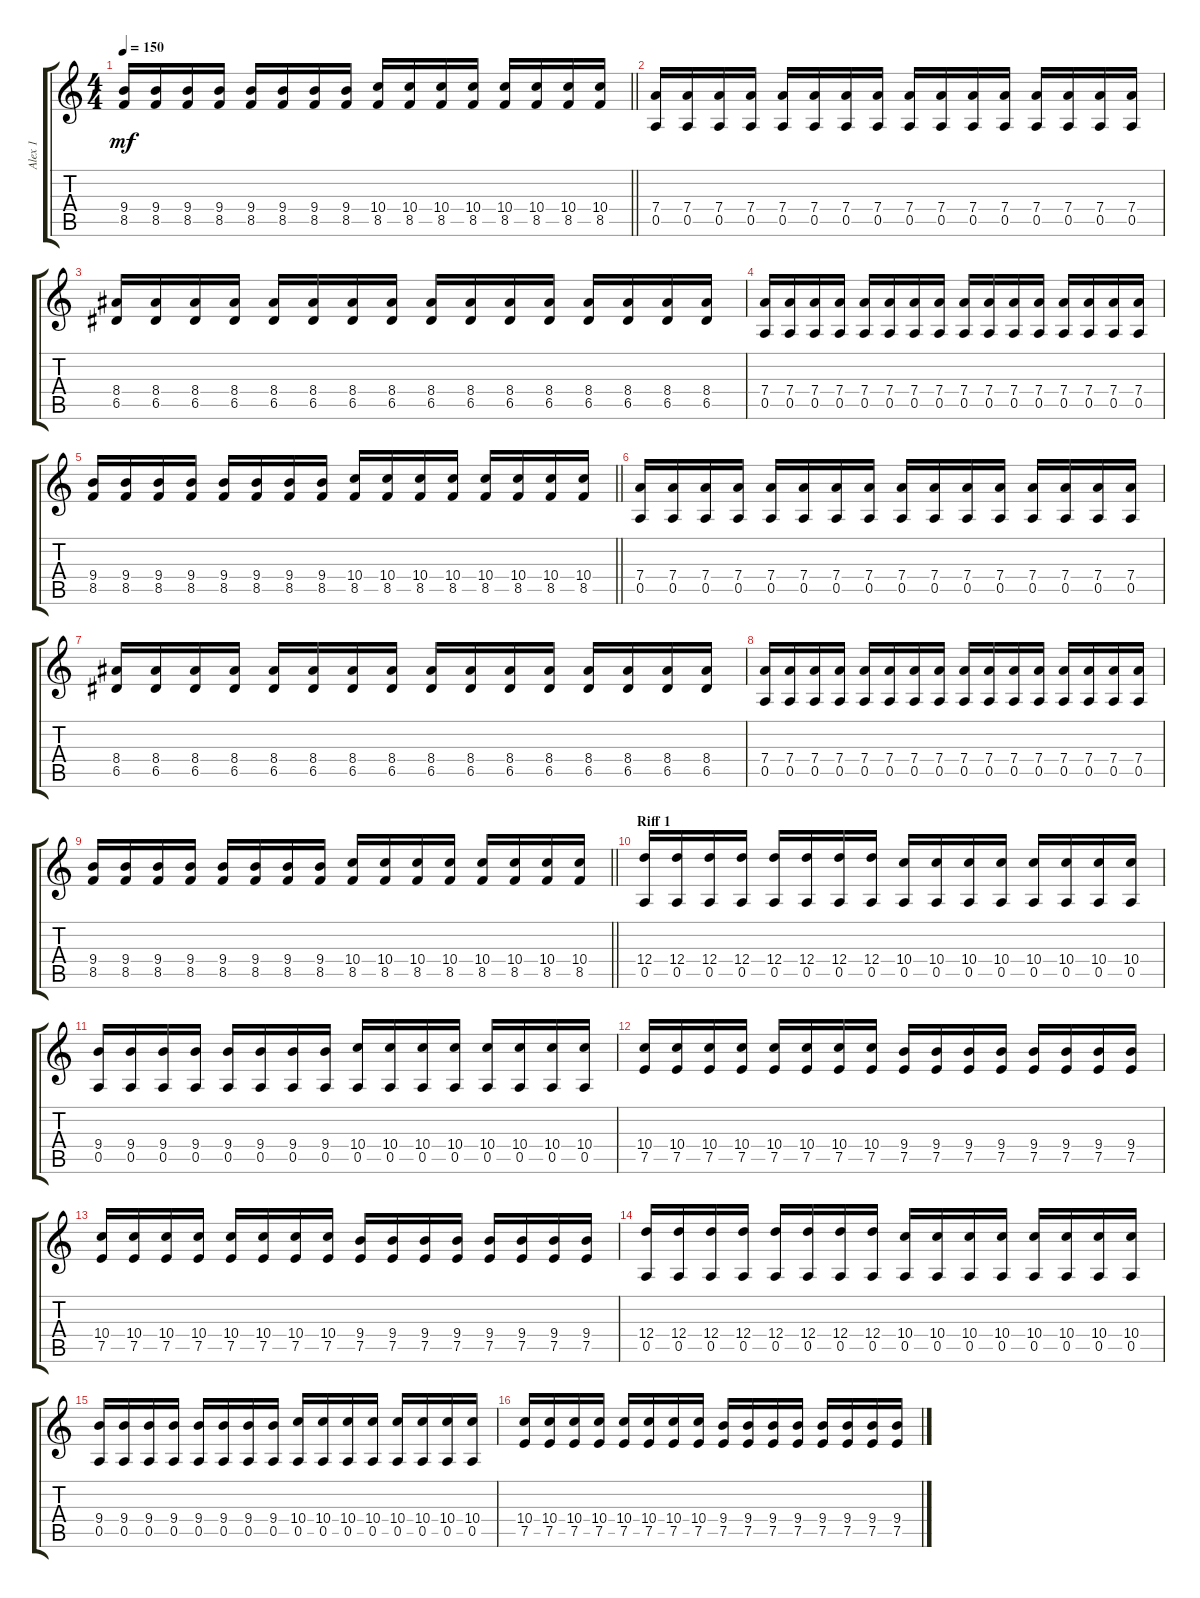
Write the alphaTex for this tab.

\track ("Alex 1" "Alex 1") {instrument distortionguitar}
\staff {score tabs}
\tuning (E4 B3 G3 D3 A2 E2) {hide}
\ts (4 4)
\tempo 150
\clef g2
\barLineRight lightlight
\ks c
(9.4 8.5).16{dy mf} (9.4 8.5).16 (9.4 8.5).16 (9.4 8.5).16 (9.4 8.5).16 (9.4 8.5).16 (9.4 8.5).16 (9.4 8.5).16 (10.4 8.5).16 (10.4 8.5).16 (10.4 8.5).16 (10.4 8.5).16 (10.4 8.5).16 (10.4 8.5).16 (10.4 8.5).16 (10.4 8.5).16 |
(7.4 0.5).16 (7.4 0.5).16 (7.4 0.5).16 (7.4 0.5).16 (7.4 0.5).16 (7.4 0.5).16 (7.4 0.5).16 (7.4 0.5).16 (7.4 0.5).16 (7.4 0.5).16 (7.4 0.5).16 (7.4 0.5).16 (7.4 0.5).16 (7.4 0.5).16 (7.4 0.5).16 (7.4 0.5).16 |
(8.4 6.5).16 (8.4 6.5).16 (8.4 6.5).16 (8.4 6.5).16 (8.4 6.5).16 (8.4 6.5).16 (8.4 6.5).16 (8.4 6.5).16 (8.4 6.5).16 (8.4 6.5).16 (8.4 6.5).16 (8.4 6.5).16 (8.4 6.5).16 (8.4 6.5).16 (8.4 6.5).16 (8.4 6.5).16 |
(7.4 0.5).16 (7.4 0.5).16 (7.4 0.5).16 (7.4 0.5).16 (7.4 0.5).16 (7.4 0.5).16 (7.4 0.5).16 (7.4 0.5).16 (7.4 0.5).16 (7.4 0.5).16 (7.4 0.5).16 (7.4 0.5).16 (7.4 0.5).16 (7.4 0.5).16 (7.4 0.5).16 (7.4 0.5).16 |
\barLineRight lightlight
(9.4 8.5).16 (9.4 8.5).16 (9.4 8.5).16 (9.4 8.5).16 (9.4 8.5).16 (9.4 8.5).16 (9.4 8.5).16 (9.4 8.5).16 (10.4 8.5).16 (10.4 8.5).16 (10.4 8.5).16 (10.4 8.5).16 (10.4 8.5).16 (10.4 8.5).16 (10.4 8.5).16 (10.4 8.5).16 |
(7.4 0.5).16 (7.4 0.5).16 (7.4 0.5).16 (7.4 0.5).16 (7.4 0.5).16 (7.4 0.5).16 (7.4 0.5).16 (7.4 0.5).16 (7.4 0.5).16 (7.4 0.5).16 (7.4 0.5).16 (7.4 0.5).16 (7.4 0.5).16 (7.4 0.5).16 (7.4 0.5).16 (7.4 0.5).16 |
(8.4 6.5).16 (8.4 6.5).16 (8.4 6.5).16 (8.4 6.5).16 (8.4 6.5).16 (8.4 6.5).16 (8.4 6.5).16 (8.4 6.5).16 (8.4 6.5).16 (8.4 6.5).16 (8.4 6.5).16 (8.4 6.5).16 (8.4 6.5).16 (8.4 6.5).16 (8.4 6.5).16 (8.4 6.5).16 |
(7.4 0.5).16 (7.4 0.5).16 (7.4 0.5).16 (7.4 0.5).16 (7.4 0.5).16 (7.4 0.5).16 (7.4 0.5).16 (7.4 0.5).16 (7.4 0.5).16 (7.4 0.5).16 (7.4 0.5).16 (7.4 0.5).16 (7.4 0.5).16 (7.4 0.5).16 (7.4 0.5).16 (7.4 0.5).16 |
\barLineRight lightlight
(9.4 8.5).16 (9.4 8.5).16 (9.4 8.5).16 (9.4 8.5).16 (9.4 8.5).16 (9.4 8.5).16 (9.4 8.5).16 (9.4 8.5).16 (10.4 8.5).16 (10.4 8.5).16 (10.4 8.5).16 (10.4 8.5).16 (10.4 8.5).16 (10.4 8.5).16 (10.4 8.5).16 (10.4 8.5).16 |
\section ("" "Riff 1")
(12.4 0.5).16 (12.4 0.5).16 (12.4 0.5).16 (12.4 0.5).16 (12.4 0.5).16 (12.4 0.5).16 (12.4 0.5).16 (12.4 0.5).16 (10.4 0.5).16 (10.4 0.5).16 (10.4 0.5).16 (10.4 0.5).16 (10.4 0.5).16 (10.4 0.5).16 (10.4 0.5).16 (10.4 0.5).16 |
(9.4 0.5).16 (9.4 0.5).16 (9.4 0.5).16 (9.4 0.5).16 (9.4 0.5).16 (9.4 0.5).16 (9.4 0.5).16 (9.4 0.5).16 (10.4 0.5).16 (10.4 0.5).16 (10.4 0.5).16 (10.4 0.5).16 (10.4 0.5).16 (10.4 0.5).16 (10.4 0.5).16 (10.4 0.5).16 |
(10.4 7.5).16 (10.4 7.5).16 (10.4 7.5).16 (10.4 7.5).16 (10.4 7.5).16 (10.4 7.5).16 (10.4 7.5).16 (10.4 7.5).16 (9.4 7.5).16 (9.4 7.5).16 (9.4 7.5).16 (9.4 7.5).16 (9.4 7.5).16 (9.4 7.5).16 (9.4 7.5).16 (9.4 7.5).16 |
(10.4 7.5).16 (10.4 7.5).16 (10.4 7.5).16 (10.4 7.5).16 (10.4 7.5).16 (10.4 7.5).16 (10.4 7.5).16 (10.4 7.5).16 (9.4 7.5).16 (9.4 7.5).16 (9.4 7.5).16 (9.4 7.5).16 (9.4 7.5).16 (9.4 7.5).16 (9.4 7.5).16 (9.4 7.5).16 |
(12.4 0.5).16 (12.4 0.5).16 (12.4 0.5).16 (12.4 0.5).16 (12.4 0.5).16 (12.4 0.5).16 (12.4 0.5).16 (12.4 0.5).16 (10.4 0.5).16 (10.4 0.5).16 (10.4 0.5).16 (10.4 0.5).16 (10.4 0.5).16 (10.4 0.5).16 (10.4 0.5).16 (10.4 0.5).16 |
(9.4 0.5).16 (9.4 0.5).16 (9.4 0.5).16 (9.4 0.5).16 (9.4 0.5).16 (9.4 0.5).16 (9.4 0.5).16 (9.4 0.5).16 (10.4 0.5).16 (10.4 0.5).16 (10.4 0.5).16 (10.4 0.5).16 (10.4 0.5).16 (10.4 0.5).16 (10.4 0.5).16 (10.4 0.5).16 |
(10.4 7.5).16 (10.4 7.5).16 (10.4 7.5).16 (10.4 7.5).16 (10.4 7.5).16 (10.4 7.5).16 (10.4 7.5).16 (10.4 7.5).16 (9.4 7.5).16 (9.4 7.5).16 (9.4 7.5).16 (9.4 7.5).16 (9.4 7.5).16 (9.4 7.5).16 (9.4 7.5).16 (9.4 7.5).16
